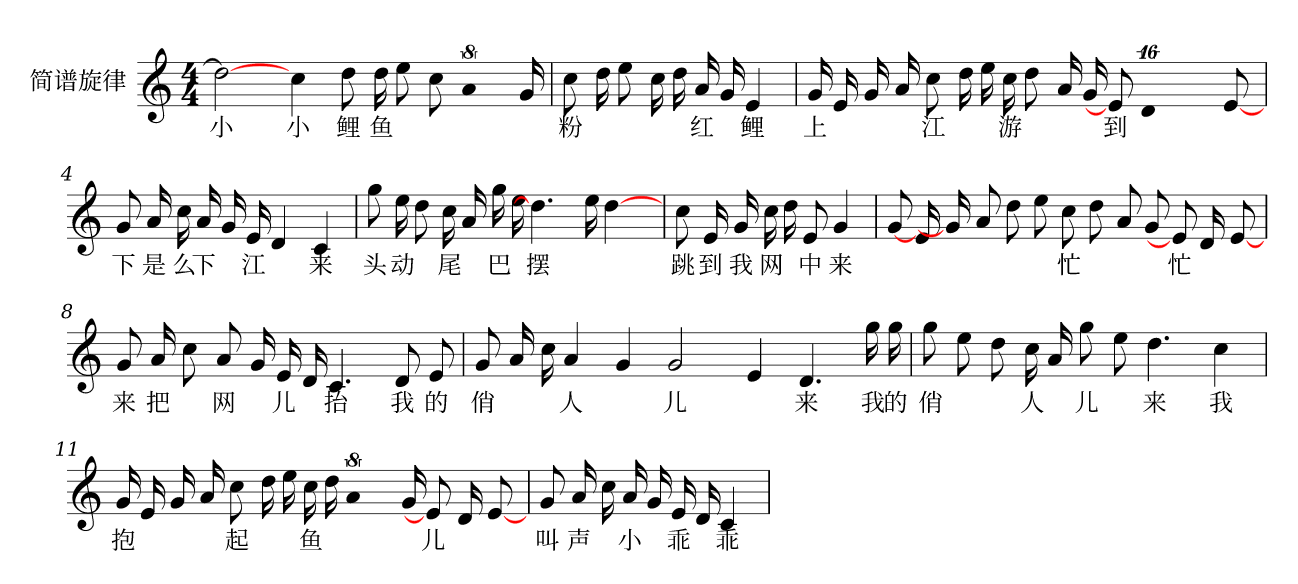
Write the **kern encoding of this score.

**kern	**text
*part1	*part1
*staff1	*staff1
*I"简谱旋律	*
*k[]	*
*M4/4	*
=1	=1
2dd_	小
4cc	小
8dd	鲤
16dd	鱼
8ee	.
8cc	.
!LO:N:vis=4	!
16%5a	.
16g	.
=2	=2
8cc	粉
16dd	.
8ee	.
16cc	.
16dd	.
16a	红
16g	.
4e	鲤
=3	=3
16g	上
16e	.
16g	.
16a	.
8cc	江
16dd	.
16ee	.
16cc	游
8dd	.
16a	.
16g	.
8e]	到
!LO:N:vis=2	!
16%9d	.
!LO:N:vis=8	!
[8.e	.
=4	=4
8g	下
16a	是
16cc	么
16a	下
16g	.
16e	江
4d	.
4c	来
=5	=5
8gg	头
16ee	动
8dd	.
16cc	尾
16a	.
16gg	巴
16ee	.
4.dd]	摆
16ee	.
!LO:N:vis=4	!
[4..dd	.
=6	=6
8cc	跳
16e	到
16g	我
16cc	网
16dd	.
8e	中
4g	来
=7	=7
[8g	.
16e	.
16g]	.
8a	.
8dd	.
8ee	.
8cc	忙
8dd	.
8a	.
8g	.
8e]	忙
16d	.
!LO:N:vis=8	!
[8.e	.
=8	=8
8g	来
16a	把
8cc	.
8a	网
16g	.
16e	儿
16d	.
4.c	抬
8d	我
8e	的
=9	=9
8g	俏
16a	.
16cc	.
4a	人
4g	.
2g	儿
4e	.
4.d	来
16gg	我
16gg	的
=10	=10
8gg	俏
8ee	.
8dd	.
16cc	人
16a	.
8gg	儿
8ee	.
4.dd	来
4cc	我
=11	=11
16g	抱
16e	.
16g	.
16a	.
8cc	起
16dd	.
16ee	.
16cc	鱼
16dd	.
!LO:N:vis=4	!
16%5a	.
16g	.
8e]	儿
16d	.
!LO:N:vis=8	!
[8.e	.
=12	=12
8g	叫
16a	声
16cc	.
16a	小
16g	.
16e	乖
16d	.
4c	乖
=	=
*-	*-
